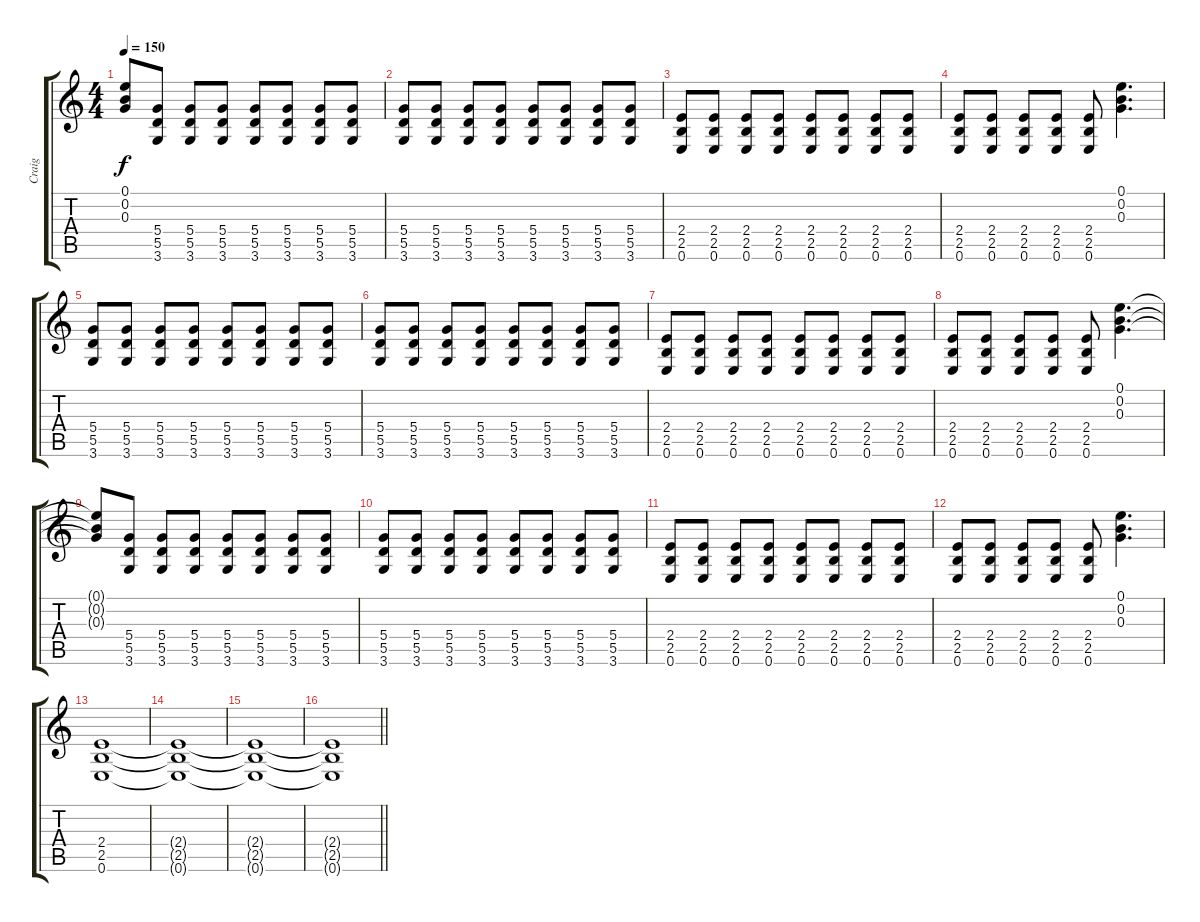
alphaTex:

\track ("Craig" "Craig") {instrument distortionguitar}
\staff {score tabs}
\tuning (E4 B3 G3 D3 A2 E2) {hide}
\ts (4 4)
\tempo 150
\clef g2
\ks c
(0.1{t} 0.2{t} 0.3{t}).8{dy f} (5.4 5.5 3.6).8 (5.4 5.5 3.6).8 (5.4 5.5 3.6).8 (5.4 5.5 3.6).8 (5.4 5.5 3.6).8 (5.4 5.5 3.6).8 (5.4 5.5 3.6).8 |
(5.4 5.5 3.6).8 (5.4 5.5 3.6).8 (5.4 5.5 3.6).8 (5.4 5.5 3.6).8 (5.4 5.5 3.6).8 (5.4 5.5 3.6).8 (5.4 5.5 3.6).8 (5.4 5.5 3.6).8 |
(2.4 2.5 0.6).8 (2.4 2.5 0.6).8 (2.4 2.5 0.6).8 (2.4 2.5 0.6).8 (2.4 2.5 0.6).8 (2.4 2.5 0.6).8 (2.4 2.5 0.6).8 (2.4 2.5 0.6).8 |
(2.4 2.5 0.6).8 (2.4 2.5 0.6).8 (2.4 2.5 0.6).8 (2.4 2.5 0.6).8 (2.4 2.5 0.6).8 (0.1 0.2 0.3).4{d} |
(5.4 5.5 3.6).8 (5.4 5.5 3.6).8 (5.4 5.5 3.6).8 (5.4 5.5 3.6).8 (5.4 5.5 3.6).8 (5.4 5.5 3.6).8 (5.4 5.5 3.6).8 (5.4 5.5 3.6).8 |
(5.4 5.5 3.6).8 (5.4 5.5 3.6).8 (5.4 5.5 3.6).8 (5.4 5.5 3.6).8 (5.4 5.5 3.6).8 (5.4 5.5 3.6).8 (5.4 5.5 3.6).8 (5.4 5.5 3.6).8 |
(2.4 2.5 0.6).8 (2.4 2.5 0.6).8 (2.4 2.5 0.6).8 (2.4 2.5 0.6).8 (2.4 2.5 0.6).8 (2.4 2.5 0.6).8 (2.4 2.5 0.6).8 (2.4 2.5 0.6).8 |
(2.4 2.5 0.6).8 (2.4 2.5 0.6).8 (2.4 2.5 0.6).8 (2.4 2.5 0.6).8 (2.4 2.5 0.6).8 (0.1 0.2 0.3).4{d} |
(0.1{t} 0.2{t} 0.3{t}).8 (5.4 5.5 3.6).8 (5.4 5.5 3.6).8 (5.4 5.5 3.6).8 (5.4 5.5 3.6).8 (5.4 5.5 3.6).8 (5.4 5.5 3.6).8 (5.4 5.5 3.6).8 |
(5.4 5.5 3.6).8 (5.4 5.5 3.6).8 (5.4 5.5 3.6).8 (5.4 5.5 3.6).8 (5.4 5.5 3.6).8 (5.4 5.5 3.6).8 (5.4 5.5 3.6).8 (5.4 5.5 3.6).8 |
(2.4 2.5 0.6).8 (2.4 2.5 0.6).8 (2.4 2.5 0.6).8 (2.4 2.5 0.6).8 (2.4 2.5 0.6).8 (2.4 2.5 0.6).8 (2.4 2.5 0.6).8 (2.4 2.5 0.6).8 |
(2.4 2.5 0.6).8 (2.4 2.5 0.6).8 (2.4 2.5 0.6).8 (2.4 2.5 0.6).8 (2.4 2.5 0.6).8 (0.1 0.2 0.3).4{d} |
(2.4 2.5 0.6).1 |
(2.4{t} 2.5{t} 0.6{t}).1 |
(2.4{t} 2.5{t} 0.6{t}).1 |
\barLineRight lightlight
(2.4{t} 2.5{t} 0.6{t}).1
